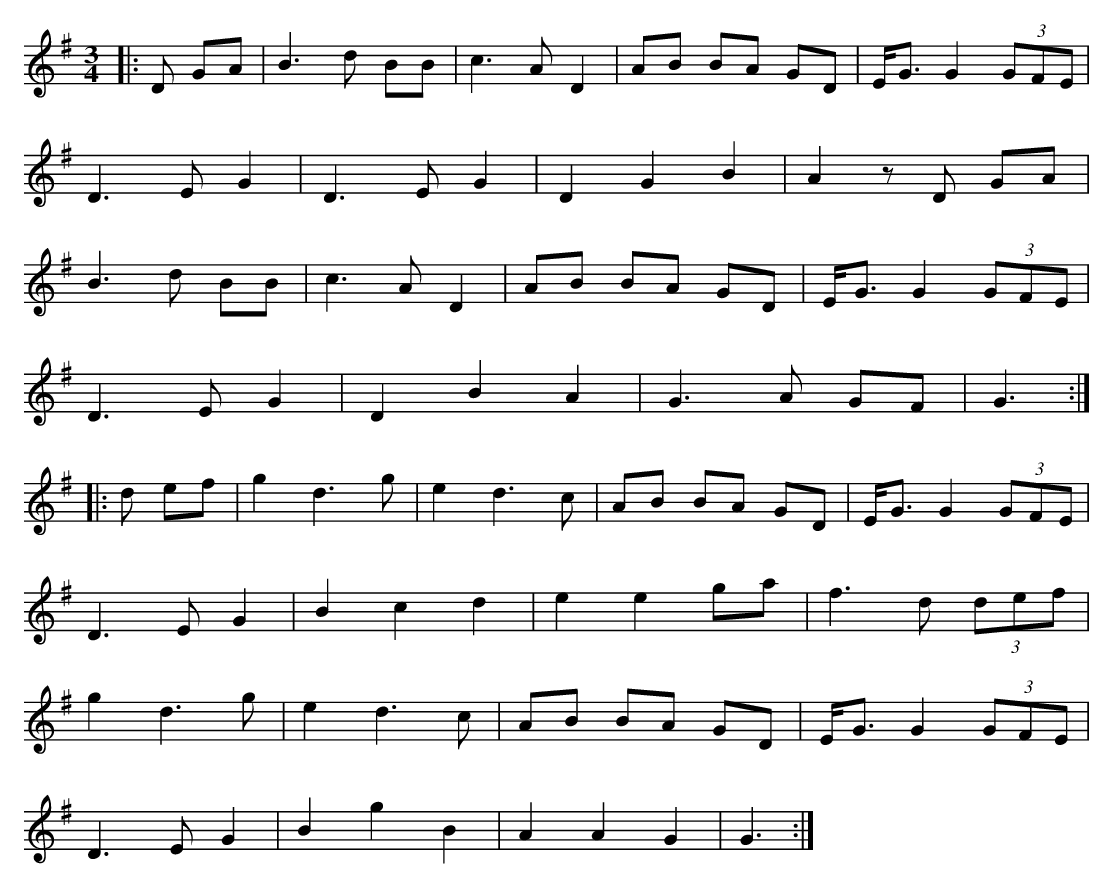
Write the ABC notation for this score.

X:1
M:3/4
K:G
|:D GA|B3d BB|c3A D2|AB BA GD|E<G G2 (3GFE|
D3E G2|D3E G2|D2 G2 B2|A2 zD GA|
B3d BB|c3A D2|AB BA GD|E<G G2 (3GFE|
D3E G2|D2 B2 A2|G3A GF|G3:|
|:d ef|g2 d3g|e2 d3c|AB BA GD|E<G G2 (3GFE|
D3E G2|B2 c2 d2|e2 e2 ga|f3d (3def|
g2 d3g|e2 d3c|AB BA GD|E<G G2 (3GFE|
D3E G2|B2 g2 B2|A2 A2 G2|G3:|
